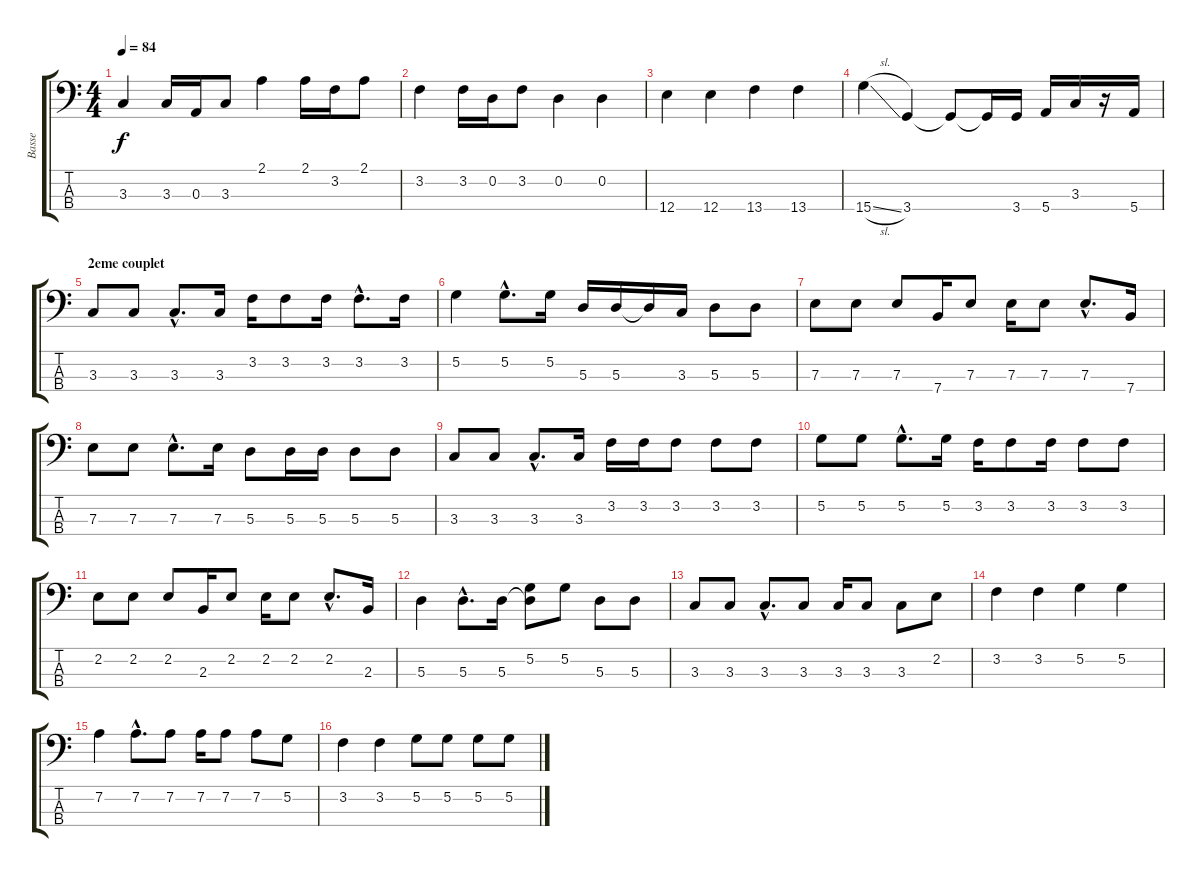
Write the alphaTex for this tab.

\track ("Basse" "Basse") {instrument electricbasspick}
\staff {score tabs}
\tuning (G2 D2 A1 E1) {hide}
\ts (4 4)
\tempo 84
\clef f4
\ks c
3.3.4{dy f} 3.3.16 0.3.16 3.3.8 2.1.4 2.1.16 3.2.16 2.1.8 |
3.2.4 3.2.16 0.2.16 3.2.8 0.2.4 0.2.4 |
12.4.4 12.4.4 13.4.4 13.4.4 |
15.4{sl}.4 3.4.4 3.4{t}.8 3.4{t}.16 3.4.16 5.4.16 3.3.16 r.16 5.4.16 |
\section ("" "2eme couplet")
3.3.8 3.3.8 3.3{hac}.8{d} 3.3.16 3.2.16 3.2.8 3.2.16 3.2{hac}.8{d} 3.2.16 |
5.2.4 5.2{hac}.8{d} 5.2.16 5.3.16 5.3.16 5.3{t}.16 3.3.16 5.3.8 5.3.8 |
7.3.8 7.3.8 7.3.8 7.4.16 7.3.8 7.3.16 7.3.8 7.3{hac}.8{d} 7.4.16 |
7.3.8 7.3.8 7.3{hac}.8{d} 7.3.16 5.3.8 5.3.16 5.3.16 5.3.8 5.3.8 |
3.3.8 3.3.8 3.3{hac}.8{d} 3.3.16 3.2.16 3.2.16 3.2.8 3.2.8 3.2.8 |
5.2.8 5.2.8 5.2{hac}.8{d} 5.2.16 3.2.16 3.2.8 3.2.16 3.2.8 3.2.8 |
2.2.8 2.2.8 2.2.8 2.3.16 2.2.8 2.2.16 2.2.8 2.2{hac}.8{d} 2.3.16 |
5.3.4 5.3{hac}.8{d} 5.3.16 (5.2 5.3{t}).8 5.2.8 5.3.8 5.3.8 |
\section ("" "")
3.3.8 3.3.8 3.3{hac}.8{d} 3.3.8 3.3.16 3.3.8 3.3.8 2.2.8 |
3.2.4 3.2.4 5.2.4 5.2.4 |
7.2.4 7.2{hac}.8{d} 7.2.8 7.2.16 7.2.8 7.2.8 5.2.8 |
3.2.4 3.2.4 5.2.8 5.2.8 5.2.8 5.2.8
